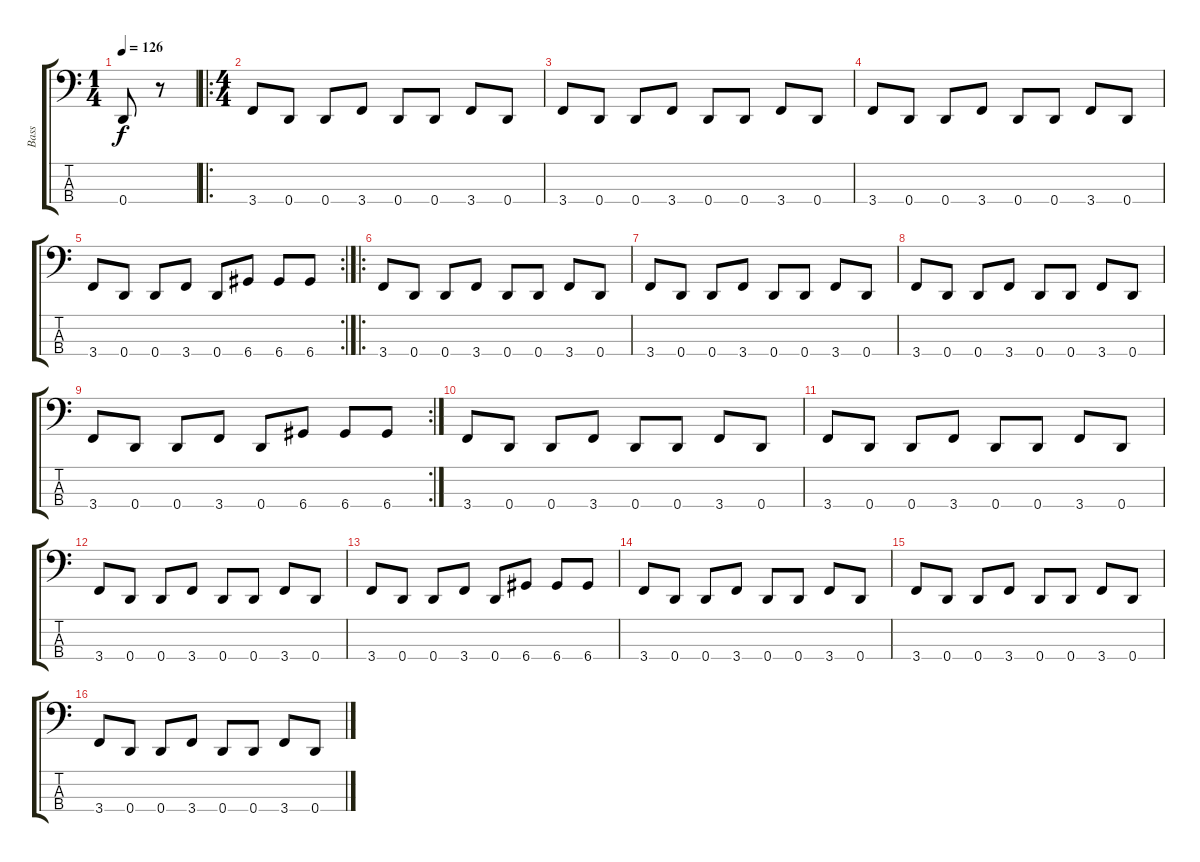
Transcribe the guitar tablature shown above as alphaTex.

\track ("Bass" "Bass") {instrument electricbassfinger}
\staff {score tabs}
\tuning (G2 D2 A1 D1) {hide}
\ts (1 4)
\tempo 126
\clef f4
\ks c
0.4.8{dy f instrument electricbassfinger} r.8 |
\ro
\ts (4 4)
3.4.8 0.4.8 0.4.8 3.4.8 0.4.8 0.4.8 3.4.8 0.4.8 |
3.4.8 0.4.8 0.4.8 3.4.8 0.4.8 0.4.8 3.4.8 0.4.8 |
3.4.8 0.4.8 0.4.8 3.4.8 0.4.8 0.4.8 3.4.8 0.4.8 |
\rc 2
3.4.8 0.4.8 0.4.8 3.4.8 0.4.8 6.4.8 6.4.8 6.4.8 |
\ro
3.4.8 0.4.8 0.4.8 3.4.8 0.4.8 0.4.8 3.4.8 0.4.8 |
3.4.8 0.4.8 0.4.8 3.4.8 0.4.8 0.4.8 3.4.8 0.4.8 |
3.4.8 0.4.8 0.4.8 3.4.8 0.4.8 0.4.8 3.4.8 0.4.8 |
\rc 2
3.4.8 0.4.8 0.4.8 3.4.8 0.4.8 6.4.8 6.4.8 6.4.8 |
3.4.8 0.4.8 0.4.8 3.4.8 0.4.8 0.4.8 3.4.8 0.4.8 |
3.4.8 0.4.8 0.4.8 3.4.8 0.4.8 0.4.8 3.4.8 0.4.8 |
3.4.8 0.4.8 0.4.8 3.4.8 0.4.8 0.4.8 3.4.8 0.4.8 |
3.4.8 0.4.8 0.4.8 3.4.8 0.4.8 6.4.8 6.4.8 6.4.8 |
3.4.8 0.4.8 0.4.8 3.4.8 0.4.8 0.4.8 3.4.8 0.4.8 |
3.4.8 0.4.8 0.4.8 3.4.8 0.4.8 0.4.8 3.4.8 0.4.8 |
3.4.8 0.4.8 0.4.8 3.4.8 0.4.8 0.4.8 3.4.8 0.4.8
